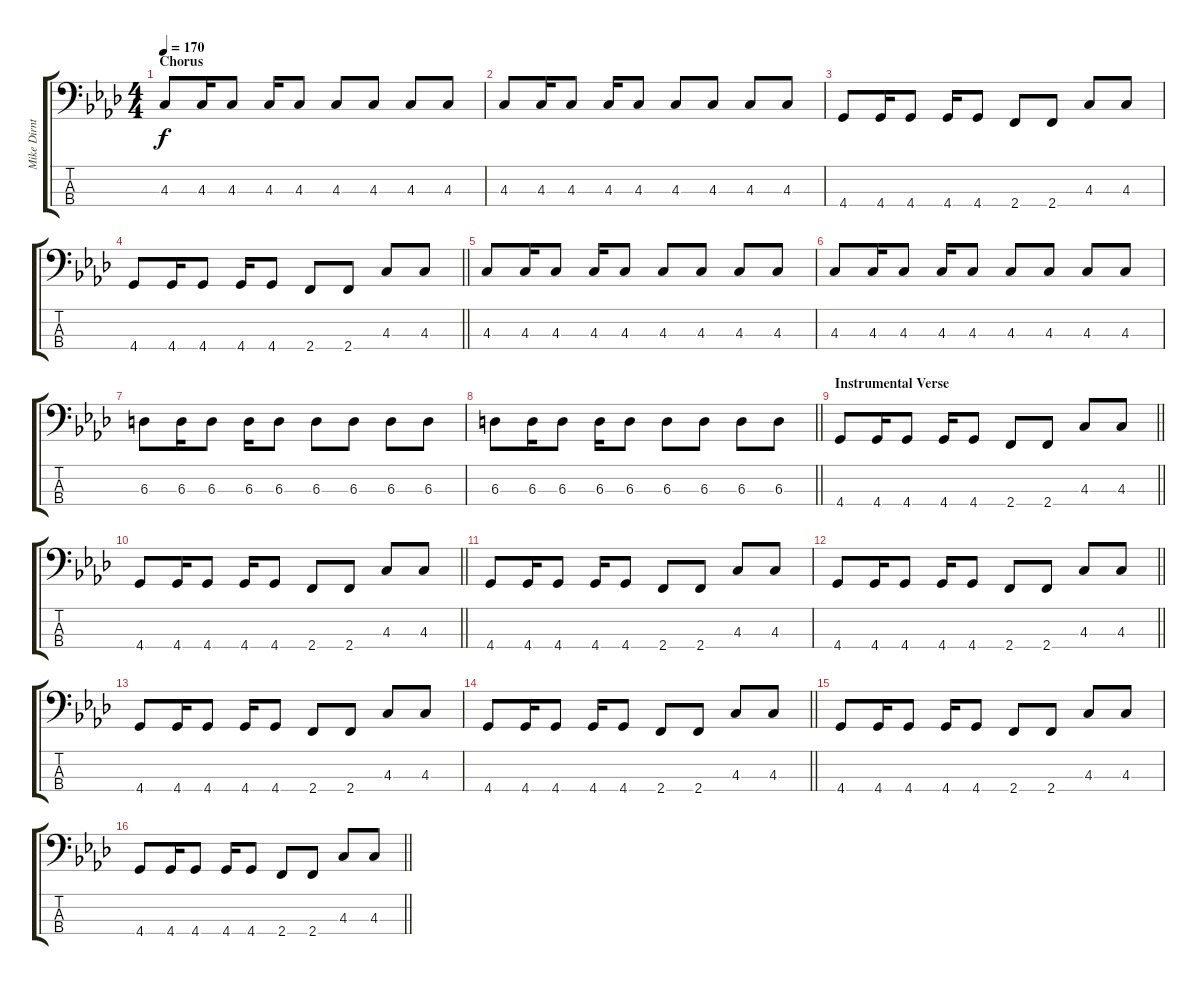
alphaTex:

\track ("Mike Dirnt" "Mike Dirnt") {instrument electricbassfinger}
\staff {score tabs}
\tuning (Gb2 Db2 Ab1 Eb1) {hide}
\ts (4 4)
\section ("" "Chorus")
\tempo 170
\clef f4
\ks ab
4.3.8{dy f} 4.3.16 4.3.8 4.3.16 4.3.8 4.3.8 4.3.8 4.3.8 4.3.8 |
4.3.8 4.3.16 4.3.8 4.3.16 4.3.8 4.3.8 4.3.8 4.3.8 4.3.8 |
4.4.8 4.4.16 4.4.8 4.4.16 4.4.8 2.4.8 2.4.8 4.3.8 4.3.8 |
\barLineRight lightlight
4.4.8 4.4.16 4.4.8 4.4.16 4.4.8 2.4.8 2.4.8 4.3.8 4.3.8 |
4.3.8 4.3.16 4.3.8 4.3.16 4.3.8 4.3.8 4.3.8 4.3.8 4.3.8 |
4.3.8 4.3.16 4.3.8 4.3.16 4.3.8 4.3.8 4.3.8 4.3.8 4.3.8 |
6.3.8 6.3.16 6.3.8 6.3.16 6.3.8 6.3.8 6.3.8 6.3.8 6.3.8 |
\barLineRight lightlight
6.3.8 6.3.16 6.3.8 6.3.16 6.3.8 6.3.8 6.3.8 6.3.8 6.3.8 |
\section ("" "Instrumental Verse")
\barLineRight lightlight
4.4.8 4.4.16 4.4.8 4.4.16 4.4.8 2.4.8 2.4.8 4.3.8 4.3.8 |
\barLineRight lightlight
4.4.8 4.4.16 4.4.8 4.4.16 4.4.8 2.4.8 2.4.8 4.3.8 4.3.8 |
4.4.8 4.4.16 4.4.8 4.4.16 4.4.8 2.4.8 2.4.8 4.3.8 4.3.8 |
\barLineRight lightlight
4.4.8 4.4.16 4.4.8 4.4.16 4.4.8 2.4.8 2.4.8 4.3.8 4.3.8 |
4.4.8 4.4.16 4.4.8 4.4.16 4.4.8 2.4.8 2.4.8 4.3.8 4.3.8 |
\barLineRight lightlight
4.4.8 4.4.16 4.4.8 4.4.16 4.4.8 2.4.8 2.4.8 4.3.8 4.3.8 |
4.4.8 4.4.16 4.4.8 4.4.16 4.4.8 2.4.8 2.4.8 4.3.8 4.3.8 |
\barLineRight lightlight
4.4.8 4.4.16 4.4.8 4.4.16 4.4.8 2.4.8 2.4.8 4.3.8 4.3.8
